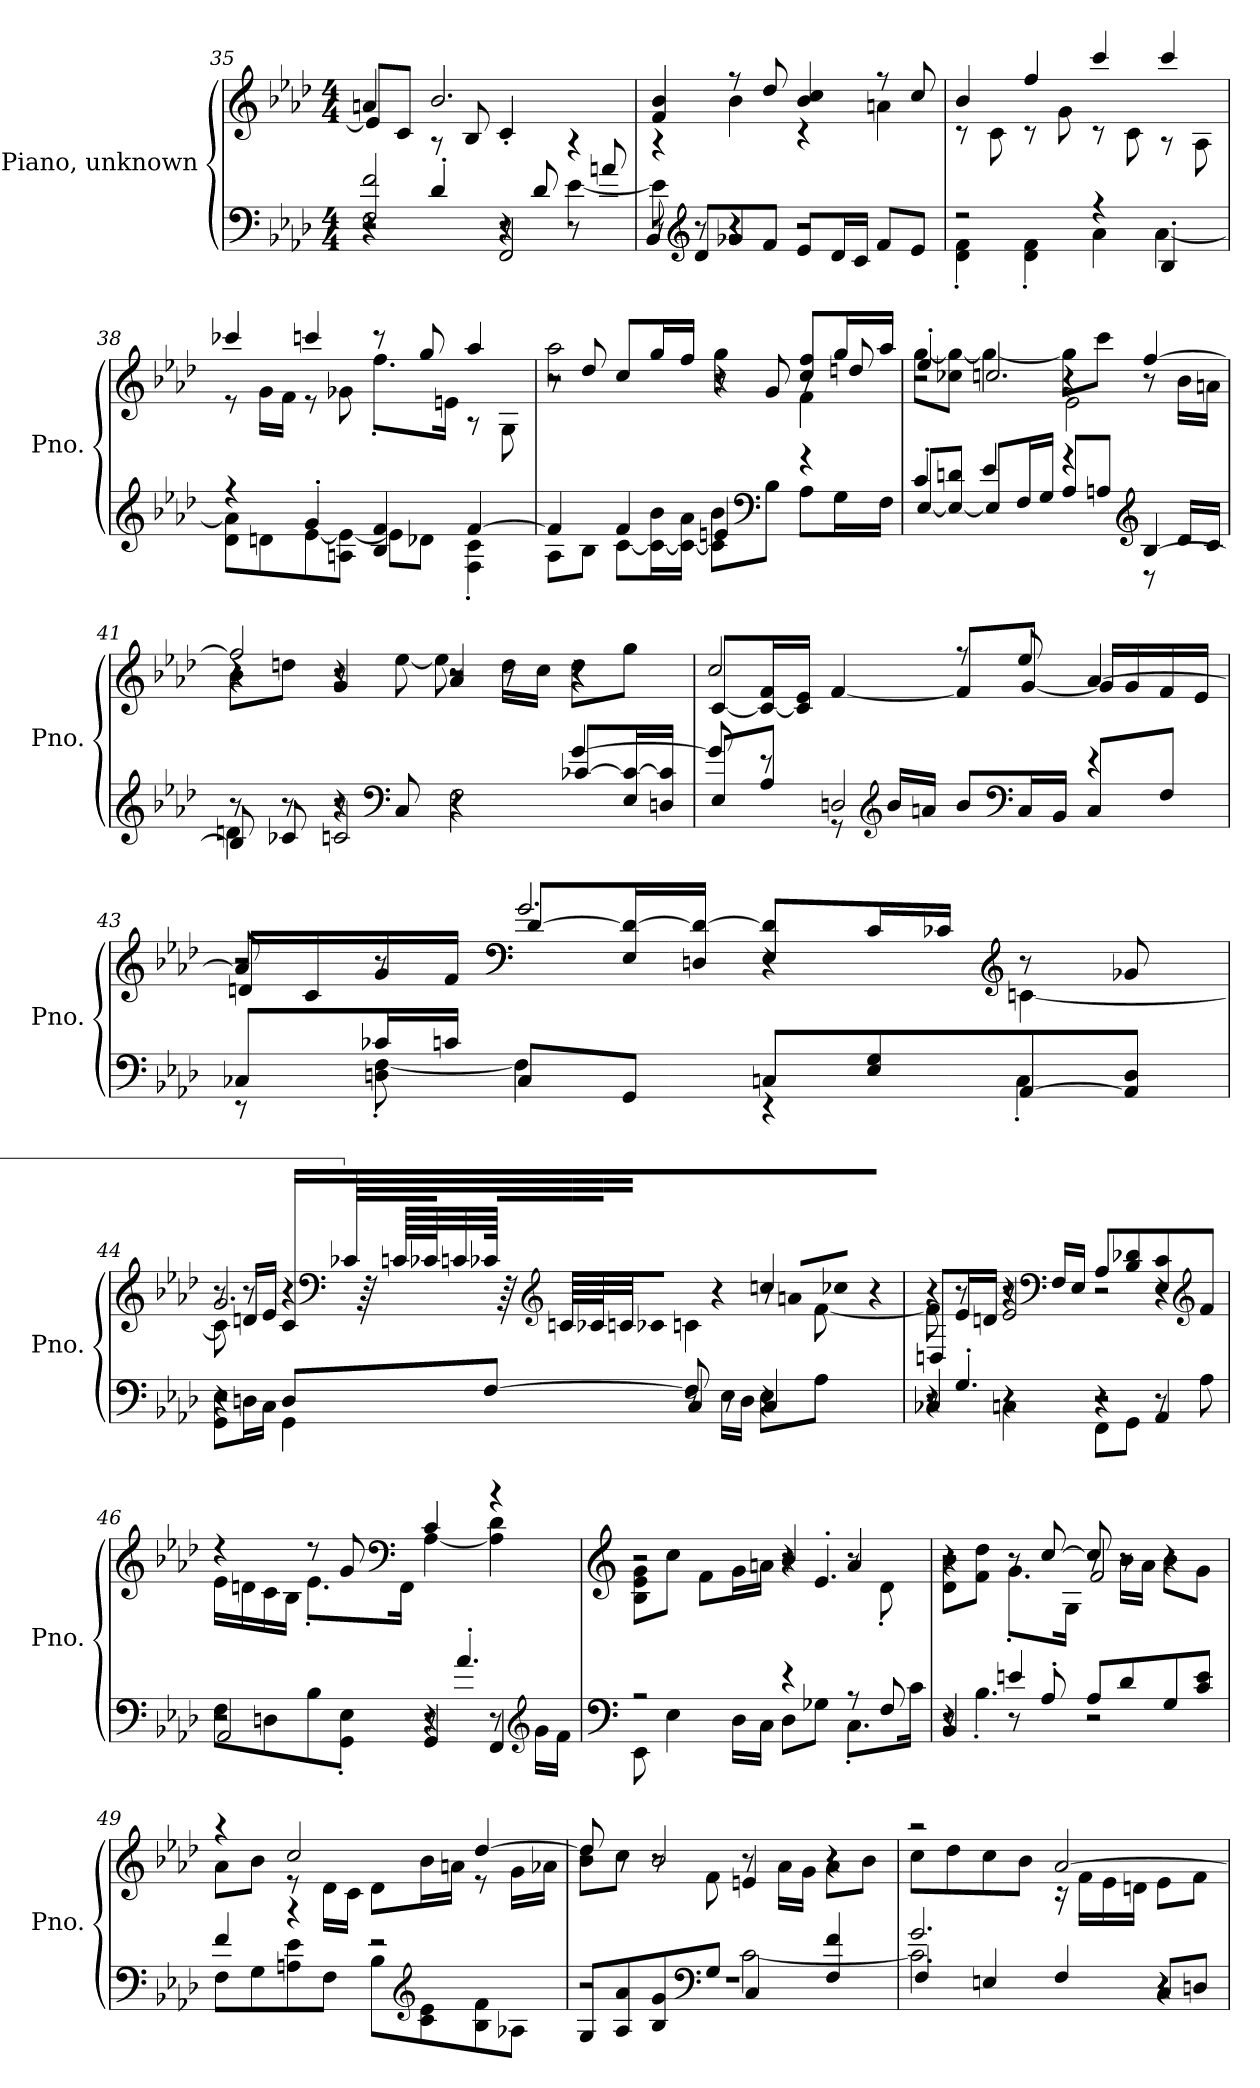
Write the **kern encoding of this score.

**kern	**kern
*part1	*part1
*staff2	*staff1
*I"Piano, unknown	*
*I'Pno.	*
!!LO:LB:g=z
*clefF4	*clefG2
*k[b-e-a-d-]	*k[b-e-a-d-]
*M4/4	*M4/4
=35	=35
*^	*^
*	*^	*	*
4r	2r	2F/ 2f/	4an/	8e-/L]
.	.	.	.	8c/J
4d-'/	.	.	2.b-/	8r
.	.	.	.	8B-/
8r	4r	2FF/	.	4c'/
8d-/	.	.	.	.
8r	[4e-\	.	.	4r
8an/	.	.	.	.
=36	=36	=36	=36	=36
8r	8e-\]	4BB-/	4f/ 4b-/	4r
*clefG2	*	*	*	*
8d-/L	8r	.	.	.
8g-X/	4r	4r	8r	4b-\
8f/J	.	.	8dd-/	.
8e-/L	2r	2r	4b-/ 4cc/	4r
16d-/L	.	.	.	.
16c/JJ	.	.	.	.
8f/L	.	.	8r	4an\
8e-/J	.	.	8cc/	.
*	*v	*v	*	*
=37	=37	=37	=37
2r	4d-\' 4f\'	4b-/	8r
.	.	.	8c\
.	4d-\' 4f\'	4ff/	8r
.	.	.	8g\
4r	4a-\	4ccc/	8r
.	.	.	8c\
4B-'/	[4a-\	4ccc/	8r
.	.	.	8A-\
!!LO:PB:g=z	!!
=38	=38	=38	=38
4r	8d-\ 8a-\]L	4ccc-X/	8r
.	8dn\	.	16g\LL
.	.	.	16f\JJ
4g'/	[8e-\	4cccn/	8r
.	8An\ 8e-\_J	.	8g-X\
4B-/ 4f/	8e-\L]	8r	8.ff'\L
.	8d-X\J	8gg/	.
.	.	.	16en\Jk
[4f/	4F\' 4c\'	4aa-/	8r
.	.	.	8G\
=39	=39	=39	=39
*	*	*	*^
4f/]	8A-\L	8r	2aa-\	2r
.	8B-\J	8dd-/	.	.
4f/	[8c\L	8cc/L	.	.
.	16c\_ 16b-\L	16gg/L	.	.
.	16c\_ 16a-\JJ	16ff/JJ	.	.
4en/	8c\] 8b-\L	8r	4gg\	4r
*clefF4	*	*	*	*
.	8B-\J	8g/	.	.
4r	8A-\L	8cc/ 8ff/L	4f\	8r
.	16G\L	16gg/L	.	8ddn/
.	16F\JJ	16aa-/JJ	.	.
!!LO:LB:g=z
=40	=40	=40	=40	=40
*	*	*	*	*^
4c'/	[8E-/L	2r	[8gg\L	4ee-'/	2r
.	8E-/_ 8dn/J	.	8cc-X\ 8gg\_J	.	.
4e-/	8E-/L]	.	4gg\_	2.ccn/	.
.	16F/L	.	.	.	.
.	16G/JJ	.	.	.	.
4r	8A-/L	4r	8gg\L]	.	2e-\
.	8An/J	.	8ccc\J	.	.
*clefG2	*	*	*	*	*
[4B-/	8r	[4ff/	8r	.	.
.	16d/LL	.	16b-\LL	.	.
.	16c/JJ	.	16an\JJ	.	.
=41	=41	=41	=41	=41	=41
*	*^	*	*	*	*
8B-/]	4dn\	8r	2ff/]	8b-\L	4r	4r
8r	.	8c-X/	.	8ddn\J	.	.
2cn/	4r	8r	.	4r	4g/	8r
*clefF4	*	*	*	*	*	*
.	.	8C/	.	.	.	[8ee-\
.	2F\	4r	2r	8r	4a-/	8ee-\]
.	.	.	.	16dd\LL	.	8r
.	.	.	.	16cc\JJ	.	.
[4g/	.	[8c-X/L	.	8dd\L	4r	4r
.	.	16E-/ 16c-/_L	.	8gg\J	.	.
.	.	16Dn/ 16c-/]JJ	.	.	.	.
*	*v	*v	*	*	*	*
*	*	*	*v	*v	*v
!!LO:LB:g=z
=42	=42	=42	=42
8g/]	8E-/L	2cc/	[8c/L
8r	8A-/J	.	16c/_ 16f/L
.	.	.	16c/] 16e-/JJ
2Dn/	8r	.	[4f/
*clefG2	*	*	*
.	16b-/LL	.	.
.	16an/JJ	.	.
.	8b-/L	8r	8f/L]
*clefF4	*	*	*
.	16C/L	8ee-/	[8g/J
.	16BB-/JJ	.	.
4r	8C/L	[4a-/	16g/LL]
.	.	.	16g/
.	8F/J	.	16f/
.	.	.	16e-/JJ
=43	=43	=43	=43
*	*	*	*^
8C-X/L	8r	8a-/]	2r	16dn/LL
.	.	.	.	16c/
16c-X/L	8Dn\' [8F\'	8r	.	16g/
16cn/JJ	.	.	.	16f/JJ
*	*	*clefF4	*	*
8C-/L	4F\]	2.g/	.	[8d/L
8GG/J	.	.	.	16E-/ 16d/_L
.	.	.	.	16Dn/ 16d/_JJ
8Cn/L	4r	.	4r	8E-/ 8d/]L
8E-/ 8G/	.	.	.	16c/L
.	.	.	.	16c-X/JJ
*	*	*clefG2	*	*
[8AA-/	4C'\	.	[4cn\	8r
8AA-/] 8D/J	.	.	.	8g-X/
!!LO:LB:g=z	!!	!!
=44	=44	=44	=44	=44
*	*^	*	*	*
4r	8GG\ 8E-\L	2r	2.g/	8c\]	8r
.	16Dn\L	.	.	8r	16dn/LL
.	16C\JJ	.	.	.	16e-/JJ
8D/L	4GG\	.	.	4r	16c/LL
*	*	*	*clefF4	*	*
.	.	.	.	.	96c-X/JJkk
.	.	.	.	.	96r
.	.	.	.	.	96cn/LLLL
*	*	*	*	*	*Xbrackettup
.	.	.	.	.	96c-X/J
.	.	.	.	.	48cn/
*	*	*	*	*	*brackettup
[8F/J	.	.	.	.	96c-X/JJJk
.	.	.	.	.	96r
*	*	*	*clefG2	*	*
.	.	.	.	.	96cn/LLLL
*	*	*	*	*	*Xbrackettup
.	.	.	.	.	96c-X/J
.	.	.	.	.	48cn/J
.	.	.	.	.	16c-X/JJ
8F/]	8r	4C/	.	4cn\	8r
8r	16E-\LL	.	.	.	16an/LL
.	16D\JJ	.	.	.	16cc-X/JJ
4r	8E-\L	4C/	4ccn/	8r	4r
.	8A-\J	.	.	[8f\	.
!!LO:LB:g=z	!!	!!
=45	=45	=45	=45	=45	=45
8r	4r	4C-X/	4r	8f\]	8Dn/L
4.G'/	.	.	.	8r	16e-/L
.	.	.	.	.	16dn/JJ
.	4Cn\	4r	2e-/	4r	8r
*	*	*	*clefF4	*	*
.	.	.	.	.	16F/LL
.	.	.	.	.	16E-/JJ
2r	8FF\L	4r	.	2r	8A-/L
.	8GG\J	.	.	.	8B-/ 8d-X/
.	8r	4AA-/	4r	.	8E-/ 8c/
*	*	*	*clefG2	*	*
.	8A-\	.	.	.	8f/J
*	*	*	*	*v	*v
=46	=46	=46	=46	=46
2r	8F\L	2AA-/	4r	16e-\LL
.	.	.	.	16dn\
.	8Dn\	.	.	16c\
.	.	.	.	16B-\JJ
.	8B-\	.	8r	8.e-'\L
.	8GG\' 8E-\'J	.	8g/	.
*	*	*	*clefF4	*
.	.	.	.	16FF\Jk
8r	4r	4GG/	4c/	[4A-\
4.a-'/	.	.	.	.
.	8r	4FF/	4r	4A-\] 4d\
*clefG2	*	*	*	*
.	16g\LL	.	.	.
.	16f\JJ	.	.	.
*v	*v	*v	*	*
*	*v	*v
!!LO:LB:g=z
=47	=47
*clefF4	*clefG2
*^	*^
*	*	*	*^
2r	8EE-\	2r	8B-\ 8e-\ 8g\L	2r
.	4E-\	.	8cc\J	.
.	.	.	8f\L	.
.	16D-\LL	.	16g\L	.
.	16C\JJ	.	16an\JJ	.
4r	8D-\L	4b-/	4r	8r
.	8G-X\J	.	.	4.e-'/
8r	8.C'\L	4a/	8r	.
8F/	.	.	8d-'\	.
.	16c\Jk	.	.	.
=48	=48	=48	=48	=48
*	*^	*	*	*
4r	8r	4BB-/	4r	8d-\ 8b-\L	2r
.	4.B-'\	.	.	8f\ 8dd-\J	.
8r	.	4en/	8r	8.g'\L	.
8A-'/	.	.	[8cc/	.	.
.	.	.	.	16G\Jk	.
8A-/L	2r	2r	8cc/]	8r	2f/
8d-/	.	.	8r	16b-\LL	.
.	.	.	.	16a-\JJ	.
8G/	.	.	4r	8b-\L	.
8c/ 8e/J	.	.	.	8g\J	.
*	*v	*v	*	*	*
*	*	*	*v	*v
=49	=49	=49	=49
4f/	8F\L	4r	8a-\L
.	8G\	.	8b-\J
4r	8An\ 8e-\	2cc/	8r
.	8F\J	.	16d-\LL
.	.	.	16c\JJ
2r	8B-\L	.	8d-\L
*clefG2	*	*	*
.	8c\ 8e-\	.	16b-\L
.	.	.	16an\JJ
.	8B-\ 8f\	[4dd-/	8r
.	8A-X\J	.	16g\LL
.	.	.	16a-X\JJ
!!LO:PB:g=z
=50	=50	=50	=50
*	*^	*	*^
1r	2r	8G/L	8dd-/]	8b-\L	2r
.	.	8A-/ 8a-/	8r	8cc\J	.
.	.	8B-/ 8g/	2b-/	8r	.
*clefF4	*	*	*	*	*
.	.	8G/J	.	8f\	.
.	[2c\	4C/	.	8r	4en/
.	.	.	.	16a-\LL	.
.	.	.	.	16g\JJ	.
.	.	4F/ 4f/	4r	8a-\L	4r
.	.	.	.	8b-\J	.
*	*	*	*	*v	*v
=51	=51	=51	=51	=51
2.g/	2.c\]	4F/	2r	8cc\L
.	.	.	.	8dd-\
.	.	4En/	.	8cc\
.	.	.	.	8b-\J
.	.	4F/	[2a-/	16r
.	.	.	.	16f\LL
.	.	.	.	16e-\
.	.	.	.	16dn\JJ
4r	4r	8C/L	.	8e-\L
.	.	8Dn/J	.	8f\J
*v	*v	*v	*	*
*	*v	*v
=	=
*-	*-
